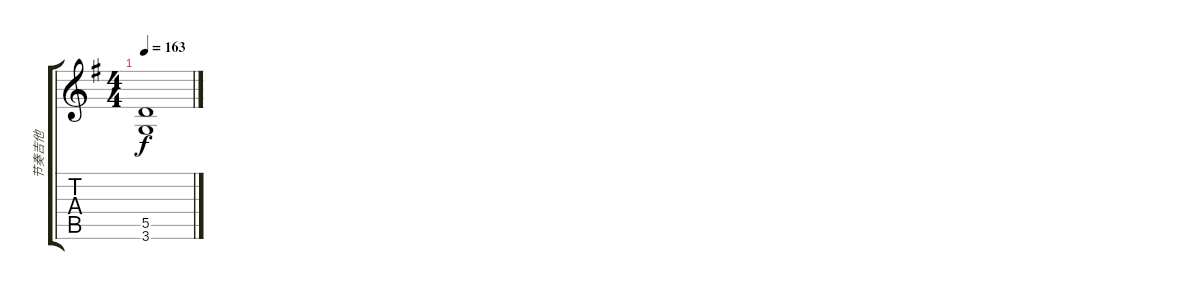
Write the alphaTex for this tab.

\track ("节奏吉他" "节奏吉他") {instrument distortionguitar}
\staff {score tabs}
\tuning (E4 B3 G3 D3 A2 E2) {hide}
\ts (4 4)
\tempo 163
\clef g2
\ks g
(5.5 3.6).1{dy f}
